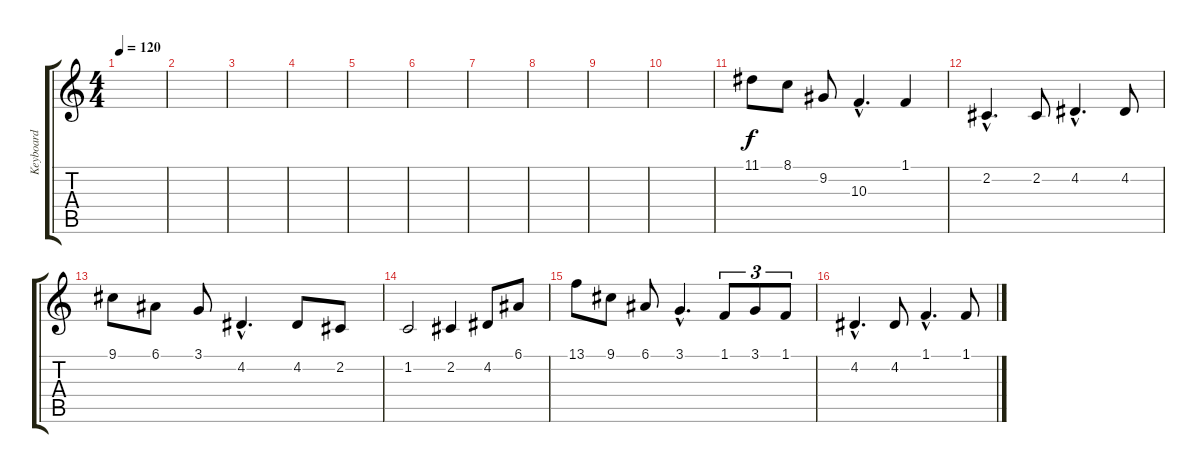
\track ("Keyboard" "Keyboard") {instrument tremolostrings}
\staff {score tabs}
\tuning (E4 B3 G3 D3 A2 E2) {hide}
\ts (4 4)
\tempo 120
\clef g2
\ks c
|
|
|
|
|
|
|
|
|
|
11.1.8{volume 10 instrument stringensemble1} 8.1.8 9.2.8 10.3{hac}.4{d} 1.1.4 |
2.2{hac}.4{d} 2.2.8 4.2{hac}.4{d} 4.2.8 |
9.1.8 6.1.8 3.1.8 4.2{hac}.4{d} 4.2.8 2.2.8 |
1.2.2 2.2.4 4.2.8 6.1.8 |
13.1.8 9.1.8 6.1.8 3.1{hac}.4{d} 1.1.8{tu (3 2)} 3.1.8{tu (3 2)} 1.1.8{tu (3 2)} |
4.2{hac}.4{d} 4.2.8 1.1{hac}.4{d} 1.1.8
